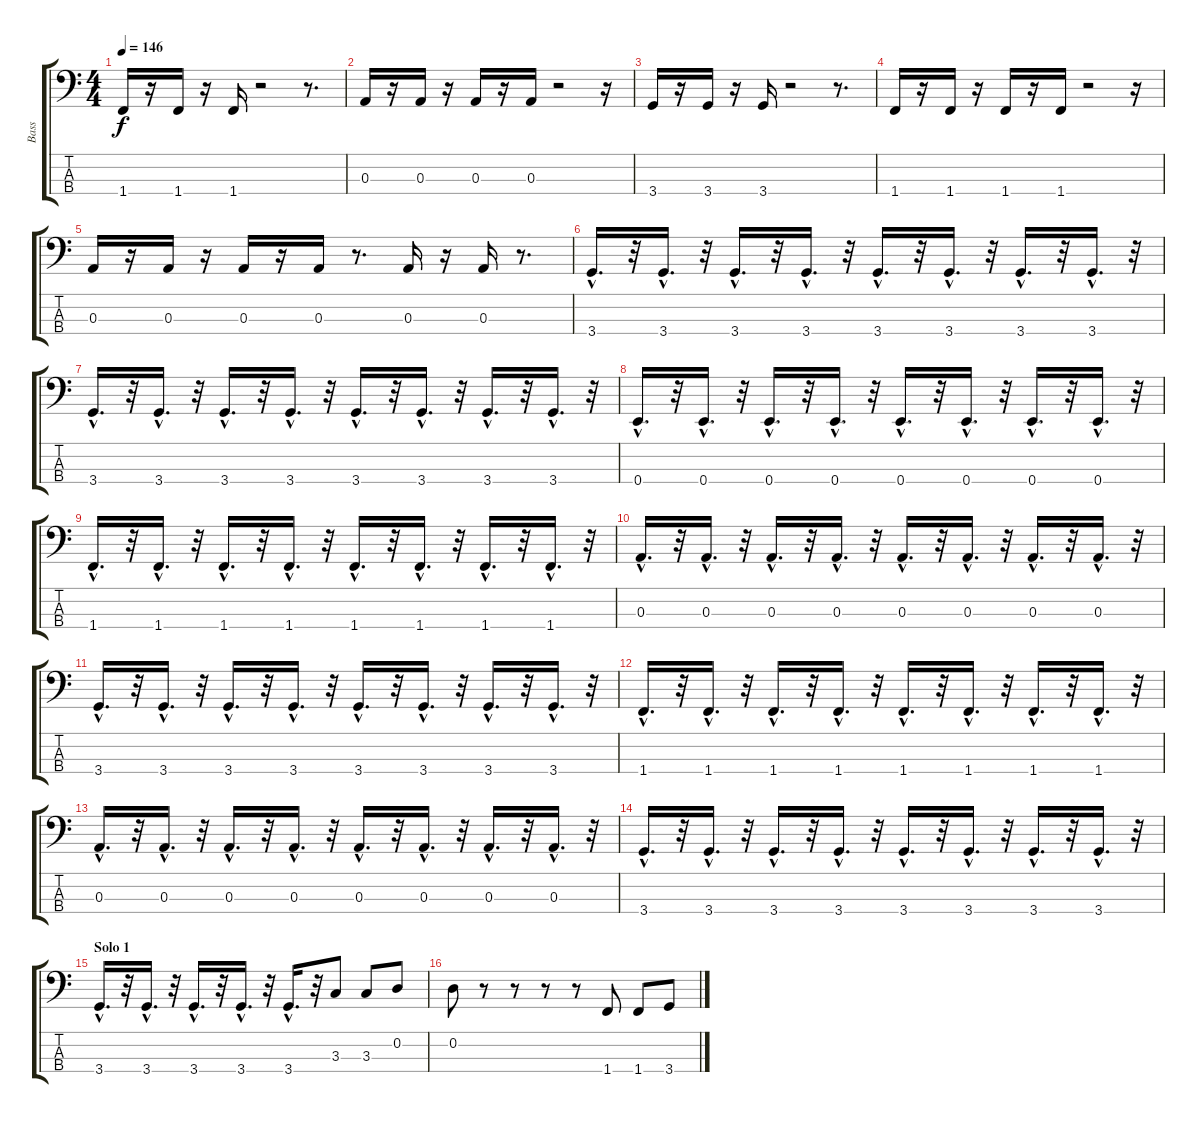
\track ("Bass" "Bass") {instrument electricbasspick}
\staff {score tabs}
\tuning (G2 D2 A1 E1) {hide}
\ts (4 4)
\tempo 146
\clef f4
\ks c
1.4.16{dy f} r.16 1.4.16 r.16 1.4.16 r.2 r.8{d} |
0.3.16 r.16 0.3.16 r.16 0.3.16 r.16 0.3.16 r.2 r.16 |
3.4.16 r.16 3.4.16 r.16 3.4.16 r.2 r.8{d} |
1.4.16 r.16 1.4.16 r.16 1.4.16 r.16 1.4.16 r.2 r.16 |
0.3.16 r.16 0.3.16 r.16 0.3.16 r.16 0.3.16 r.8{d} 0.3.16 r.16 0.3.16 r.8{d} |
3.4{hac}.16{d} r.32 3.4{hac}.16{d} r.32 3.4{hac}.16{d} r.32 3.4{hac}.16{d} r.32 3.4{hac}.16{d} r.32 3.4{hac}.16{d} r.32 3.4{hac}.16{d} r.32 3.4{hac}.16{d} r.32 |
3.4{hac}.16{d} r.32 3.4{hac}.16{d} r.32 3.4{hac}.16{d} r.32 3.4{hac}.16{d} r.32 3.4{hac}.16{d} r.32 3.4{hac}.16{d} r.32 3.4{hac}.16{d} r.32 3.4{hac}.16{d} r.32 |
0.4{hac}.16{d} r.32 0.4{hac}.16{d} r.32 0.4{hac}.16{d} r.32 0.4{hac}.16{d} r.32 0.4{hac}.16{d} r.32 0.4{hac}.16{d} r.32 0.4{hac}.16{d} r.32 0.4{hac}.16{d} r.32 |
1.4{hac}.16{d} r.32 1.4{hac}.16{d} r.32 1.4{hac}.16{d} r.32 1.4{hac}.16{d} r.32 1.4{hac}.16{d} r.32 1.4{hac}.16{d} r.32 1.4{hac}.16{d} r.32 1.4{hac}.16{d} r.32 |
0.3{hac}.16{d} r.32 0.3{hac}.16{d} r.32 0.3{hac}.16{d} r.32 0.3{hac}.16{d} r.32 0.3{hac}.16{d} r.32 0.3{hac}.16{d} r.32 0.3{hac}.16{d} r.32 0.3{hac}.16{d} r.32 |
3.4{hac}.16{d} r.32 3.4{hac}.16{d} r.32 3.4{hac}.16{d} r.32 3.4{hac}.16{d} r.32 3.4{hac}.16{d} r.32 3.4{hac}.16{d} r.32 3.4{hac}.16{d} r.32 3.4{hac}.16{d} r.32 |
1.4{hac}.16{d} r.32 1.4{hac}.16{d} r.32 1.4{hac}.16{d} r.32 1.4{hac}.16{d} r.32 1.4{hac}.16{d} r.32 1.4{hac}.16{d} r.32 1.4{hac}.16{d} r.32 1.4{hac}.16{d} r.32 |
0.3{hac}.16{d} r.32 0.3{hac}.16{d} r.32 0.3{hac}.16{d} r.32 0.3{hac}.16{d} r.32 0.3{hac}.16{d} r.32 0.3{hac}.16{d} r.32 0.3{hac}.16{d} r.32 0.3{hac}.16{d} r.32 |
3.4{hac}.16{d} r.32 3.4{hac}.16{d} r.32 3.4{hac}.16{d} r.32 3.4{hac}.16{d} r.32 3.4{hac}.16{d} r.32 3.4{hac}.16{d} r.32 3.4{hac}.16{d} r.32 3.4{hac}.16{d} r.32 |
\section ("" "Solo 1")
3.4{hac}.16{d} r.32 3.4{hac}.16{d} r.32 3.4{hac}.16{d} r.32 3.4{hac}.16{d} r.32 3.4{hac}.16{d} r.32 3.3.8 3.3.8 0.2.8 |
0.2.8 r.8 r.8 r.8 r.8 1.4.8 1.4.8 3.4.8
